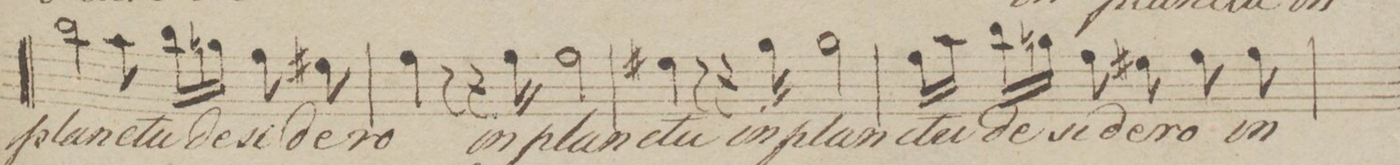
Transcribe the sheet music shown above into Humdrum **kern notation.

**kern	**text	**dynam
*I"Alt.	*	*
*clefC3	*	*
*k[b-e-a-]	*	*
*met(c)	*	*
*M4/4	*	*
2cc\	plan-	.
8b-\	-ctu	.
16cc\LL	de-	.
16an\JJ	.	.
8g\	-si-	.
8f#X\	-de-	.
=38	=38	=38
4g\	-ro	.
8r	.	.
16r	.	.
16g\	in	.
2g\	plan-	.
=39	=39	=39
4f#X\	-ctu	.
8r	.	.
16r	.	.
16a-\	in	.
2a-\	plan-	.
=40	=40	=40
16g\LL	-ctu	.
16b-\JJ	.	.
16cc\LL	de-	.
16an\JJ	.	.
8g\	-si-	.
8f#X\	-de-	.
8g\	-ro	.
8g\	in	.
*-	*-	*-
